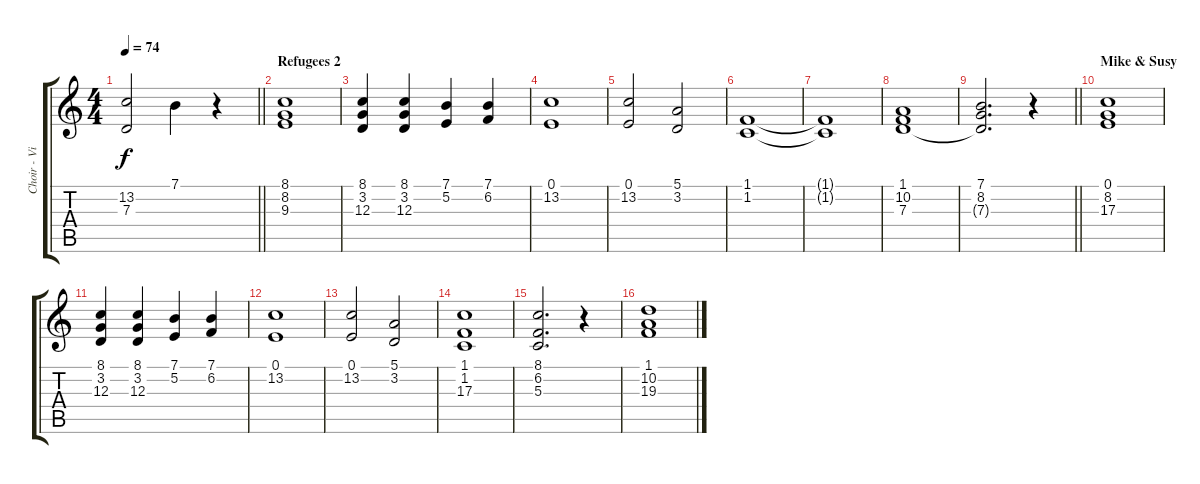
\track ("Choir - Violin" "Choir - Vi") {instrument pad4choir}
\staff {score tabs}
\tuning (E4 B3 G3 D3 A2 E2) {hide}
\ts (4 4)
\tempo 74
\clef g2
\barLineRight lightlight
\ks c
(13.2 7.3).2{dy f} 7.1.4 r.4 |
\section ("" "Refugees 2")
(8.1 8.2 9.3).1{volume 12} |
(8.1 3.2 12.3).4 (8.1 3.2 12.3).4 (7.1 5.2).4 (7.1 6.2).4 |
(0.1 13.2).1 |
(0.1 13.2).2{volume 10} (5.1 3.2).2 |
(1.1 1.2).1{volume 8} |
(1.1{t} 1.2{t}).1 |
(1.1 10.2 7.3).1{volume 6} |
\barLineRight lightlight
(7.1 8.2 7.3{t}).2{d volume 4} r.4 |
\section ("" "Mike & Susy")
(0.1 8.2 17.3).1{volume 13} |
(8.1 3.2 12.3).4 (8.1 3.2 12.3).4 (7.1 5.2).4 (7.1 6.2).4 |
(0.1 13.2).1 |
(0.1 13.2).2{volume 11} (5.1 3.2).2 |
(1.1 1.2 17.3).1{volume 9} |
(8.1 6.2 5.3).2{d} r.4 |
(1.1 10.2 19.3).1
